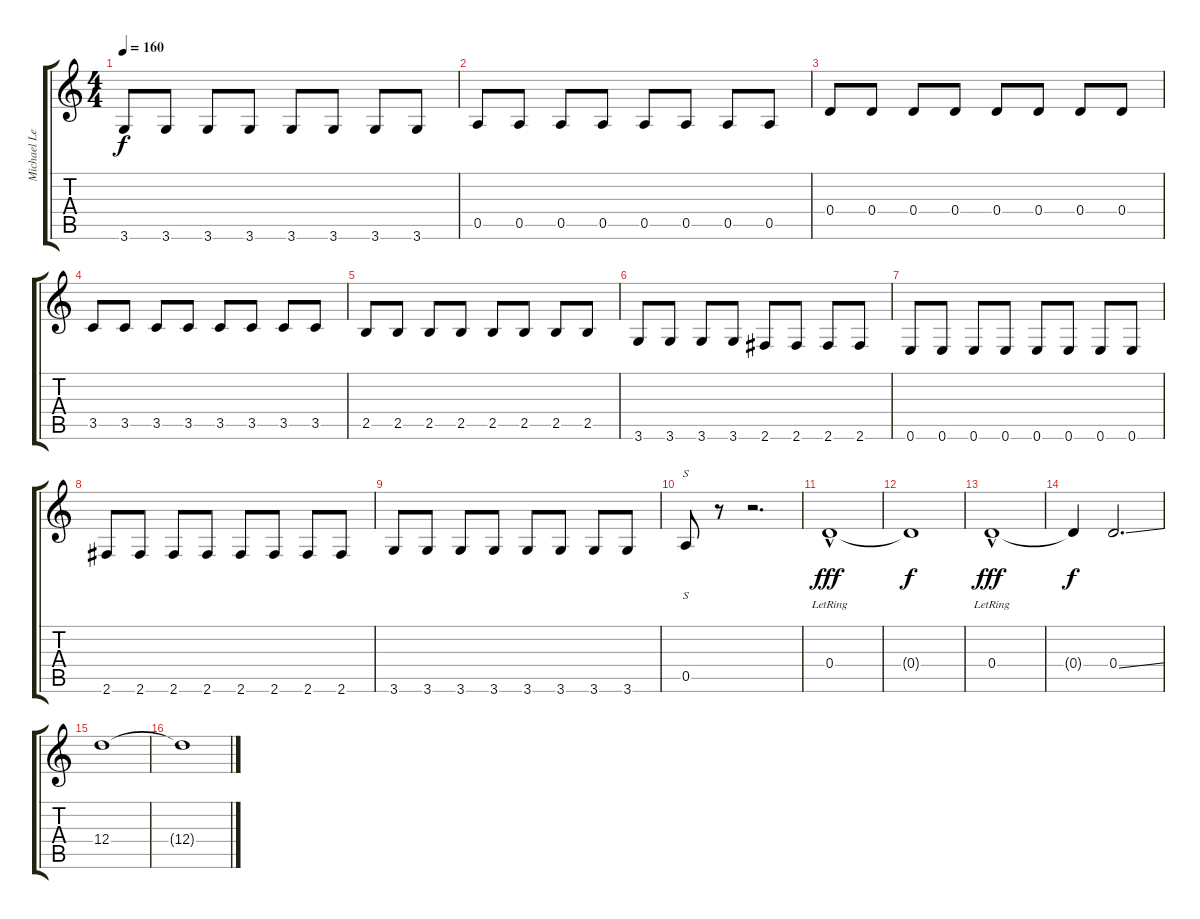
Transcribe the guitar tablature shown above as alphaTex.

\track ("Michael Levine - Bass" "Michael Le") {instrument electricbassfinger}
\staff {score tabs}
\tuning (E4 B3 G3 D3 A2 E2) {hide}
\ts (4 4)
\tempo 160
\clef g2
\ks c
3.6.8{dy f} 3.6.8 3.6.8 3.6.8 3.6.8 3.6.8 3.6.8 3.6.8 |
0.5.8 0.5.8 0.5.8 0.5.8 0.5.8 0.5.8 0.5.8 0.5.8 |
0.4.8 0.4.8 0.4.8 0.4.8 0.4.8 0.4.8 0.4.8 0.4.8 |
3.5.8 3.5.8 3.5.8 3.5.8 3.5.8 3.5.8 3.5.8 3.5.8 |
2.5.8 2.5.8 2.5.8 2.5.8 2.5.8 2.5.8 2.5.8 2.5.8 |
3.6.8 3.6.8 3.6.8 3.6.8 2.6.8 2.6.8 2.6.8 2.6.8 |
0.6.8 0.6.8 0.6.8 0.6.8 0.6.8 0.6.8 0.6.8 0.6.8 |
2.6.8 2.6.8 2.6.8 2.6.8 2.6.8 2.6.8 2.6.8 2.6.8 |
3.6.8 3.6.8 3.6.8 3.6.8 3.6.8 3.6.8 3.6.8 3.6.8 |
0.5.8{s} r.8 r.2{d} |
0.4{hac lr}.1{dy fff} |
0.4{t}.1{dy f} |
0.4{hac lr}.1{dy fff} |
0.4{t}.4{dy f} 0.4{ss}.2{d} |
12.4.1 |
12.4{t}.1
